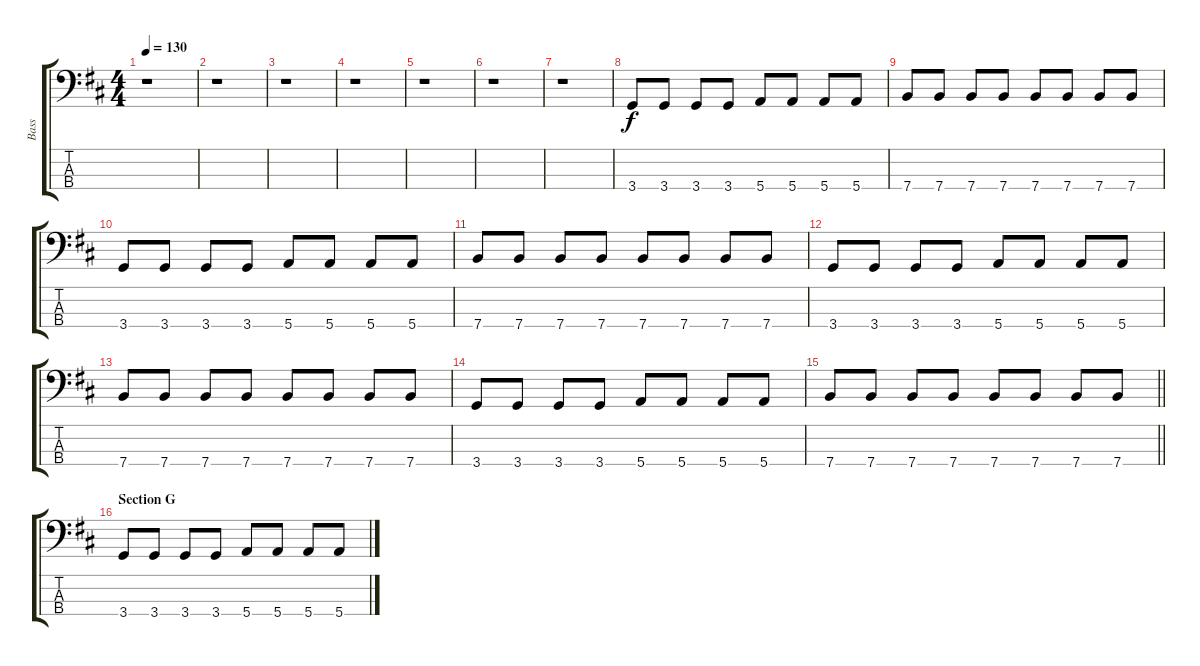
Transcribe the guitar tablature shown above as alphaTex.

\track ("Bass" "Bass") {instrument electricbasspick}
\staff {score tabs}
\tuning (G2 D2 A1 E1) {hide}
\ts (4 4)
\tempo 130
\clef f4
\ks d
r.1{dy f} |
r.1 |
r.1 |
r.1 |
r.1 |
r.1 |
r.1 |
3.4.8 3.4.8 3.4.8 3.4.8 5.4.8 5.4.8 5.4.8 5.4.8 |
7.4.8 7.4.8 7.4.8 7.4.8 7.4.8 7.4.8 7.4.8 7.4.8 |
3.4.8 3.4.8 3.4.8 3.4.8 5.4.8 5.4.8 5.4.8 5.4.8 |
7.4.8 7.4.8 7.4.8 7.4.8 7.4.8 7.4.8 7.4.8 7.4.8 |
3.4.8 3.4.8 3.4.8 3.4.8 5.4.8 5.4.8 5.4.8 5.4.8 |
7.4.8 7.4.8 7.4.8 7.4.8 7.4.8 7.4.8 7.4.8 7.4.8 |
3.4.8 3.4.8 3.4.8 3.4.8 5.4.8 5.4.8 5.4.8 5.4.8 |
\barLineRight lightlight
7.4.8 7.4.8 7.4.8 7.4.8 7.4.8 7.4.8 7.4.8 7.4.8 |
\section ("" "Section G")
3.4.8 3.4.8 3.4.8 3.4.8 5.4.8 5.4.8 5.4.8 5.4.8
